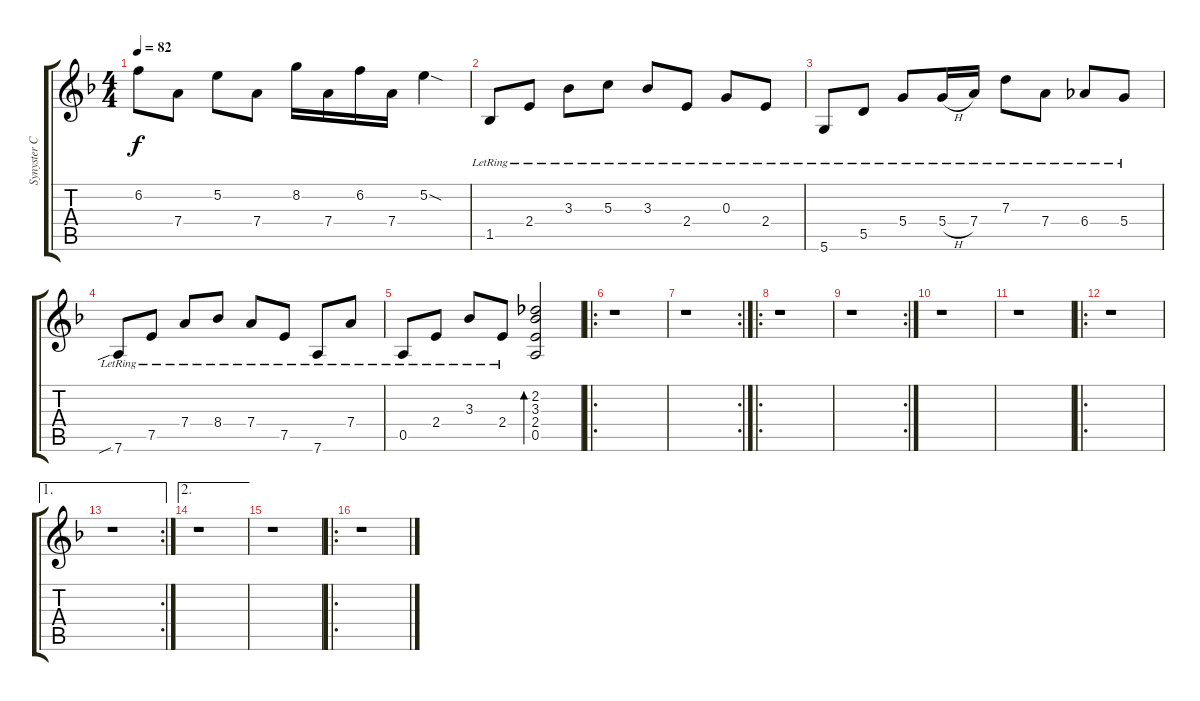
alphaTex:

\track ("Synyster Clean" "Synyster C") {instrument electricguitarclean}
\staff {score tabs}
\tuning (E4 B3 G3 D3 A2 D2) {hide}
\ts (4 4)
\tempo 82
\clef g2
\ks f
6.2.8{dy f} 7.4.8 5.2.8 7.4.8 8.2.16 7.4.16 6.2.16 7.4.16 5.2{sod}.4 |
1.5{lr}.8 2.4{lr}.8 3.3{lr}.8 5.3{lr}.8 3.3{lr}.8 2.4{lr}.8 0.3{lr}.8 2.4{lr}.8 |
5.6{lr}.8 5.5{lr}.8 5.4{lr}.8 5.4{h lr}.16 7.4{lr}.16 7.3{lr}.8 7.4{lr}.8 6.4{lr}.8 5.4{lr}.8 |
7.6{sib lr}.8 7.5{lr}.8 7.4{lr}.8 8.4{lr}.8 7.4{lr}.8 7.5{lr}.8 7.6{lr}.8 7.4{lr}.8 |
0.5{lr}.8 2.4{lr}.8 3.3{lr}.8 2.4{lr}.8 (2.2 3.3 2.4 0.5).2{bd 30} |
\ro
r.1 |
\rc 2
r.1 |
\ro
r.1 |
\rc 2
r.1 |
r.1 |
r.1 |
\ro
r.1 |
\ae 1
\rc 2
r.1 |
\ae 2
r.1 |
r.1 |
\ro
r.1
